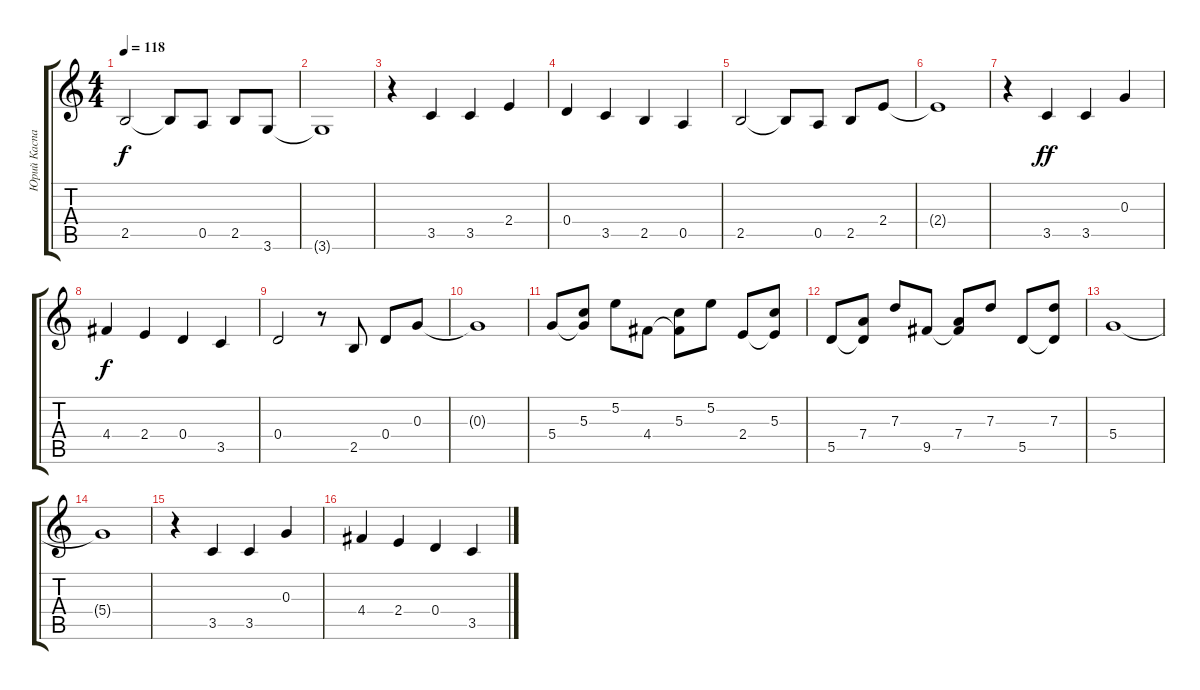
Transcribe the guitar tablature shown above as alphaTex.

\track ("Юрий Каспарян" "Юрий Каспа") {instrument acousticguitarsteel}
\staff {score tabs}
\tuning (E4 B3 G3 D3 A2 E2) {hide}
\ts (4 4)
\tempo 118
\clef g2
\ks c
2.5.2{dy f} 2.5{t}.8 0.5.8 2.5.8 3.6.8 |
3.6{t}.1 |
r.4 3.5.4 3.5.4 2.4.4 |
0.4.4 3.5.4 2.5.4 0.5.4 |
2.5.2 2.5{t}.8 0.5.8 2.5.8 2.4.8 |
2.4{t}.1 |
r.4 3.5.4{dy ff} 3.5.4 0.3.4 |
4.4.4{dy f} 2.4.4 0.4.4 3.5.4 |
0.4.2 r.8 2.5.8 0.4.8 0.3.8 |
0.3{t}.1 |
5.4.8 (5.3 5.4{t}).8 5.2.8 4.4.8 (5.3 4.4{t}).8 5.2.8 2.4.8 (5.3 2.4{t}).8 |
5.5.8 (7.4 5.5{t}).8 7.3.8 9.5.8 (7.4 9.5{t}).8 7.3.8 5.5.8 (7.3 5.5{t}).8 |
5.4.1 |
5.4{t}.1 |
r.4{volume 16} 3.5.4 3.5.4 0.3.4 |
4.4.4 2.4.4 0.4.4 3.5.4
